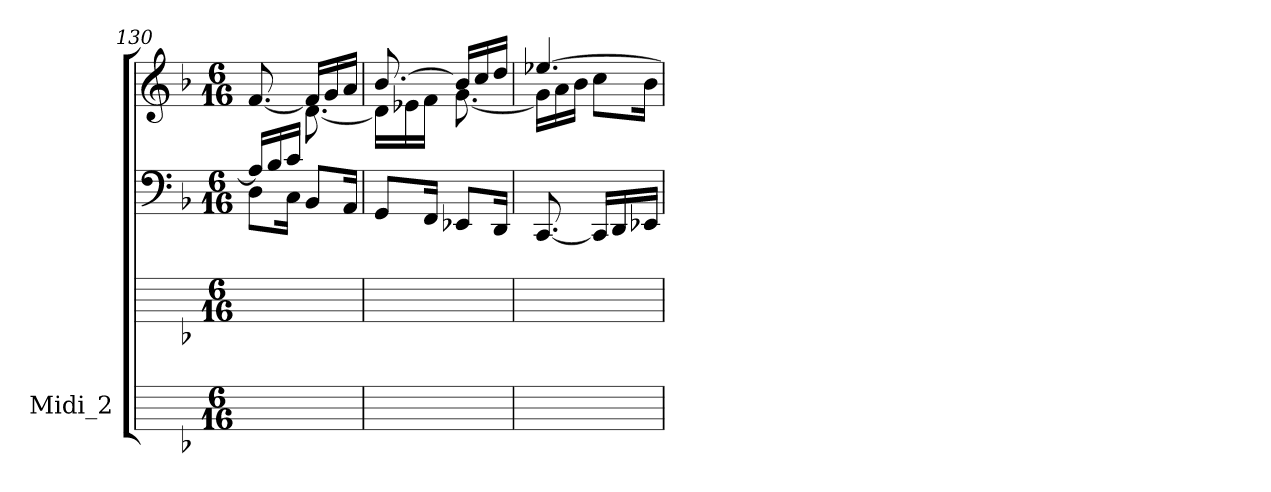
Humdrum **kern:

**kern	**kern	**kern	**kern
*part1	*part1	*part1	*part1
*staff4	*staff3	*staff2	*staff1
*I"Midi_2	*	*	*
*	*	*clefF4	*clefG2
*k[b-]	*k[b-]	*k[b-]	*k[b-]
*F:	*F:	*F:	*F:
*M6/16	*M6/16	*M6/16	*M6/16
=130	=130	=130	=130
*	*	*^	*^
4.ryy	4.ryy	16A/LL]	8D\L	[8.f/	8.ryy
.	.	16B-/	.	.	.
.	.	16c/JJ	16C\J	.	.
.	.	8.ryy	8BB-/L	16fLL]	[8.d\
.	.	.	.	16g	.
.	.	.	16AA/J	16aJJ	.
*	*	*v	*v	*	*
=131	=131	=131	=131	=131
4.ryy	4.ryy	8GG/L	[8.b-/	16d\LL]
.	.	.	.	16e-X\
.	.	16FF/J	.	16f\JJ
.	.	8EE-X/L	16b-/LL]	[8.g\
.	.	.	16cc/	.
.	.	16DD/J	16dd/JJ	.
!!LO:LB:g=z	!!
=132	=132	=132	=132	=132
4.ryy	4.ryy	[8.CC	[4.ee-X/	16gLL]
.	.	.	.	16a
.	.	.	.	16b-JJ
.	.	16CCLL]	.	8cc\L
.	.	16DD	.	.
.	.	16EE-XJJ	.	16b-\J
*	*	*	*v	*v
=	=	=	=
*-	*-	*-	*-
